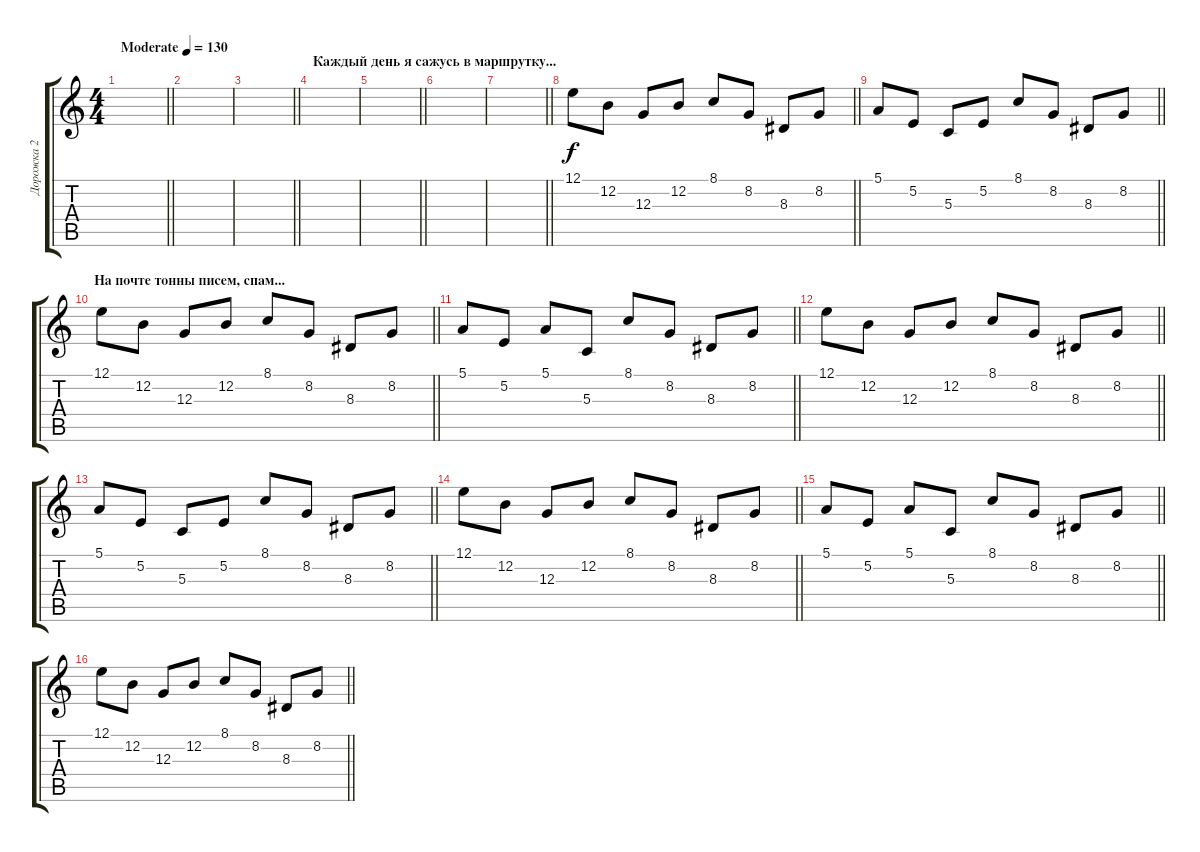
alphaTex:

\track ("Дорожка 2" "Дорожка 2") {instrument brightacousticpiano}
\staff {score tabs}
\tuning (E4 B3 G3 D3 A2 E2) {hide}
\ts (4 4)
\tempo (130 "Moderate")
\clef g2
\barLineRight lightlight
\ks c
|
|
\barLineRight lightlight
|
\section ("" "Каждый день я сажусь в маршрутку...")
|
\barLineRight lightlight
|
|
\barLineRight lightlight
|
\barLineRight lightlight
12.1.8 12.2.8 12.3.8 12.2.8 8.1.8 8.2.8 8.3.8 8.2.8 |
\barLineRight lightlight
5.1.8 5.2.8 5.3.8 5.2.8 8.1.8 8.2.8 8.3.8 8.2.8 |
\section ("" "На почте тонны писем, спам...")
\barLineRight lightlight
12.1.8 12.2.8 12.3.8 12.2.8 8.1.8 8.2.8 8.3.8 8.2.8 |
\barLineRight lightlight
5.1.8 5.2.8 5.1.8 5.3.8 8.1.8 8.2.8 8.3.8 8.2.8 |
\barLineRight lightlight
12.1.8 12.2.8 12.3.8 12.2.8 8.1.8 8.2.8 8.3.8 8.2.8 |
\barLineRight lightlight
5.1.8 5.2.8 5.3.8 5.2.8 8.1.8 8.2.8 8.3.8 8.2.8 |
\barLineRight lightlight
12.1.8 12.2.8 12.3.8 12.2.8 8.1.8 8.2.8 8.3.8 8.2.8 |
\barLineRight lightlight
5.1.8 5.2.8 5.1.8 5.3.8 8.1.8 8.2.8 8.3.8 8.2.8 |
\barLineRight lightlight
12.1.8 12.2.8 12.3.8 12.2.8 8.1.8 8.2.8 8.3.8 8.2.8
